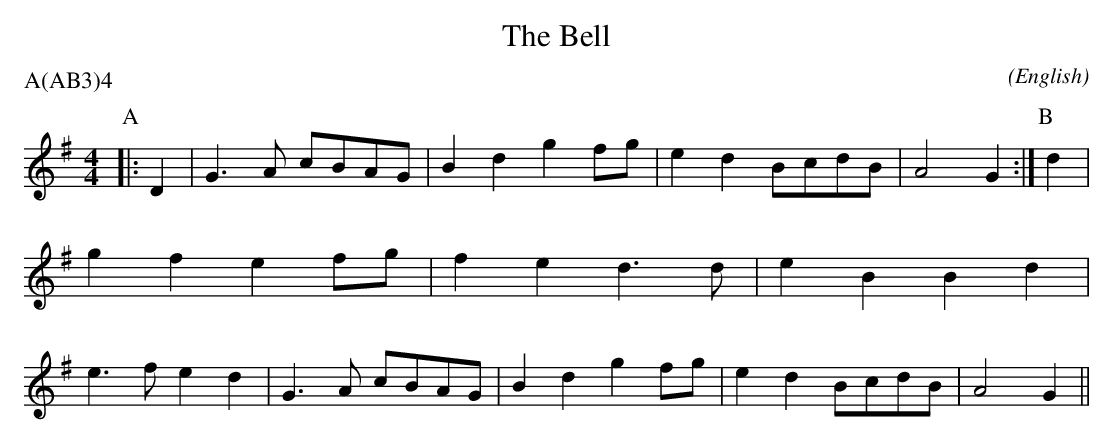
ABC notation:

X:1
T:The Bell
M:4/4
C:
O:English
P:A(AB3)4
K:G
L:1/8
P:A
|:\
D2 | G3 A  cBAG  | B2 d2 g2 fg | e2 d2 BcdB  | A4   G2 :|\
P:B
d2 | g2 f2 e2 fg | f2 e2 d3 d  | e2 B2 B2 d2 | e3 f e2 \
d2 | G3 A  cBAG  | B2 d2 g2 fg | e2 d2 BcdB  | A4   G2 ||
